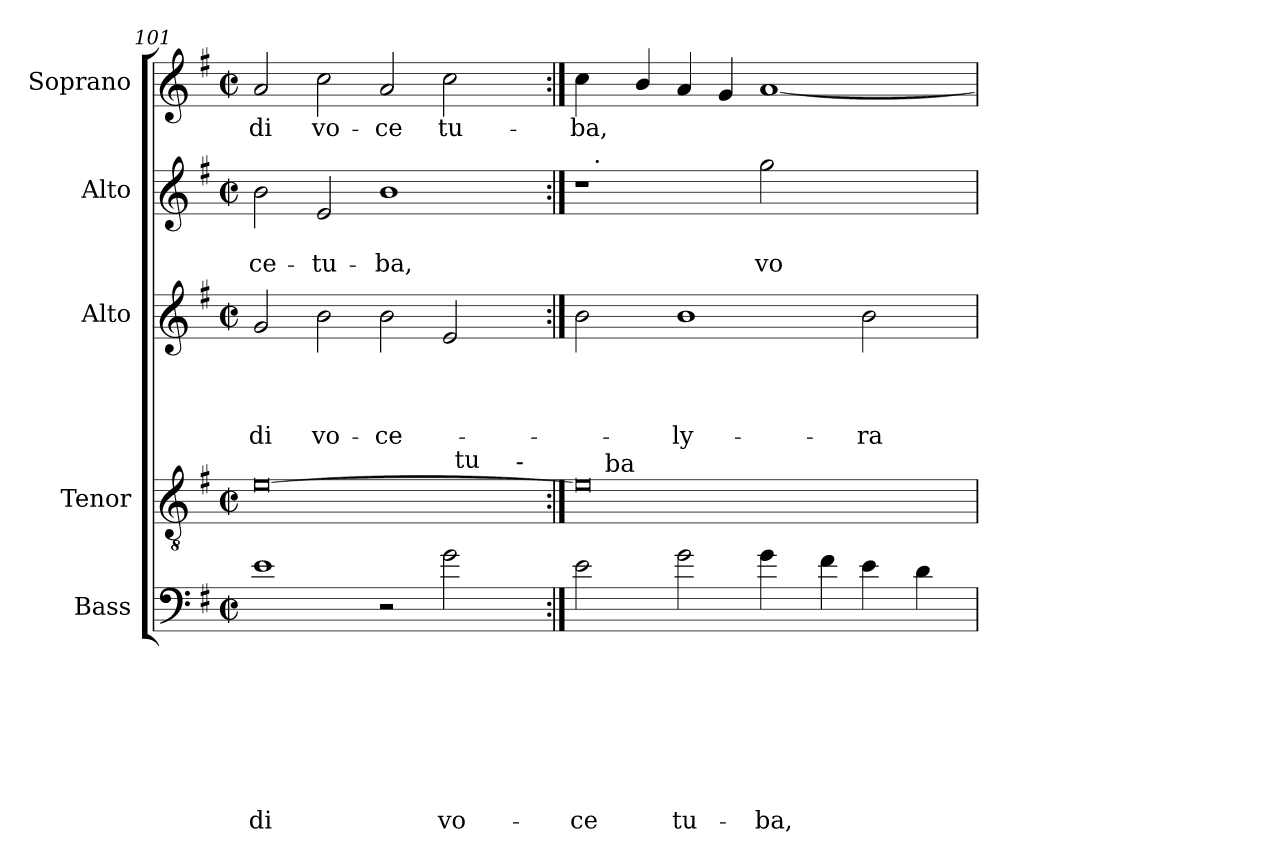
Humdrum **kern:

**kern	**text	**text	**text	**text	**text	**text	**text	**text	**kern	**text	**kern	**text	**text	**text	**text	**kern	**text	**text	**kern	**text
*part5	*part5	*part5	*part5	*part5	*part5	*part5	*part5	*part5	*part4	*part4	*part3	*part3	*part3	*part3	*part3	*part2	*part2	*part2	*part1	*part1
*staff5	*staff5	*staff5	*staff5	*staff5	*staff5	*staff5	*staff5	*staff5	*staff4	*staff4	*staff3	*staff3	*staff3	*staff3	*staff3	*staff2	*staff2	*staff2	*staff1	*staff1
*I"Bass	*	*	*	*	*	*	*	*	*I"Tenor	*	*I"Alto	*	*	*	*	*I"Alto	*	*	*I"Soprano	*
*I'B.	*	*	*	*	*	*	*	*	*I'T.	*	*I'A.	*	*	*	*	*I'A.	*	*	*I'S.	*
!!LO:LB:g=z
*clefF4	*	*	*	*	*	*	*	*	*clefGv2	*	*clefG2	*	*	*	*	*clefG2	*	*	*clefG2	*
*k[f#]	*	*	*	*	*	*	*	*	*k[f#]	*	*k[f#]	*	*	*	*	*k[f#]	*	*	*k[f#]	*
*G:	*	*	*	*	*	*	*	*	*G:	*	*G:	*	*	*	*	*G:	*	*	*G:	*
*M2/2	*	*	*	*	*	*	*	*	*M2/2	*	*M2/2	*	*	*	*	*M2/2	*	*	*M2/2	*
*met(c|)	*	*	*	*	*	*	*	*	*met(c|)	*	*met(c|)	*	*	*	*	*met(c|)	*	*	*met(c|)	*
=101	=101	=101	=101	=101	=101	=101	=101	=101	=101	=101	=101	=101	=101	=101	=101	=101	=101	=101	=101	=101
!	!	!	!	!	!	!	!	!LO:LY:b	!	!	!	!	!	!	!LO:LY:b:rj	!	!	!LO:LY:b	!	!LO:LY:b:rj
*	*	*	*	*	*	*	*	*	*^	*	*	*	*	*	*	*	*	*	*	*
*	*	*	*	*	*	*	*	*	*	*^	*	*	*	*	*	*	*	*	*	*	*
1e	.	.	.	.	.	.	.	-di	[<0e	1ryy	1ryy	.	2g/	.	.	.	-di	2b\	.	-ce-	2a/	-di
!	!	!	!	!	!	!	!	!	!	!	!	!	!	!	!	!	!LO:LY:b:rj	!	!	!LO:LY:b	!	!LO:LY:b:rj
.	.	.	.	.	.	.	.	.	.	.	.	.	2b\	.	.	.	vo-	2e/	.	-tu-	2cc\	vo-
!	!	!	!	!	!	!	!	!	!	!	!	!	!	!	!	!	!LO:LY:b:rj	!	!	!LO:LY:b	!	!LO:LY:b:rj
2r	.	.	.	.	.	.	.	.	.	2ryy	2ryy	.	2b\	.	.	.	-ce-	1b	.	-ba,	2a/	-ce
!	!	!	!	!	!	!	!	!LO:LY:b	!	!	!	!	!	!	!	!	!	!	!	!	!	!LO:LY:b:rj
2g\	.	.	.	.	.	.	.	vo-	.	32ryy	4ryy	.	2e/	.	.	.	.	.	.	.	2cc\	tu-
!	!	!	!	!	!	!	!	!	!	!LO:TX:a:t=tu	!	!	!	!	!	!	!	!	!	!	!	!
.	.	.	.	.	.	.	.	.	.	4...ryy	.	.	.	.	.	.	.	.	.	.	.	.
.	.	.	.	.	.	.	.	.	.	.	16.ryy	.	.	.	.	.	.	.	.	.	.	.
!	!	!	!	!	!	!	!	!	!	!	!LO:TX:a:t=-	!	!	!	!	!	!	!	!	!	!	!
.	.	.	.	.	.	.	.	.	.	.	8ryy	.	.	.	.	.	.	.	.	.	.	.
.	.	.	.	.	.	.	.	.	.	.	32ryy	.	.	.	.	.	.	.	.	.	.	.
=102:|!	=102:|!	=102:|!	=102:|!	=102:|!	=102:|!	=102:|!	=102:|!	=102:|!	=102:|!	=102:|!	=102:|!	=102:|!	=102:|!	=102:|!	=102:|!	=102:|!	=102:|!	=102:|!	=102:|!	=102:|!	=102:|!	=102:|!
!	!	!	!	!	!	!	!	!LO:LY:b	!	!	!	!	!	!	!	!	!	!	!	!	!	!LO:LY:b:rj
*	*	*	*	*	*	*	*	*	*	*v	*v	*	*	*	*	*	*	*^	*	*	*	*
2e\	.	.	.	.	.	.	.	-ce	0e]	16.ryy	.	2b\	.	.	.	.	1r	16ryy	.	.	4cc\	-ba,
!	!	!	!	!	!	!	!	!	!	!	!	!	!	!	!	!	!	!LO:TX:a:t=.	!	!	!	!
.	.	.	.	.	.	.	.	.	.	.	.	.	.	.	.	.	.	1ryy	.	.	.	.
!	!	!	!	!	!	!	!	!	!	!LO:TX:a:t=ba	!	!	!	!	!	!	!	!	!	!	!	!
.	.	.	.	.	.	.	.	.	.	1ryy	.	.	.	.	.	.	.	.	.	.	.	.
.	.	.	.	.	.	.	.	.	.	.	.	.	.	.	.	.	.	.	.	.	4b/	.
!	!	!	!	!	!	!	!	!LO:LY:b	!	!	!	!	!	!	!	!LO:LY:b:rj	!	!	!	!	!	!
2g\	.	.	.	.	.	.	.	tu-	.	.	.	1b	.	.	.	-ly-	.	.	.	.	4a/	.
.	.	.	.	.	.	.	.	.	.	.	.	.	.	.	.	.	.	.	.	.	4g/	.
!	!	!	!	!	!	!	!	!LO:LY:b	!	!	!	!	!	!	!	!	!	!	!	!LO:LY:b	!	!
4g\	.	.	.	.	.	.	.	-ba,	.	.	.	.	.	.	.	.	2gg\	.	.	vo-	[<1a	.
.	.	.	.	.	.	.	.	.	.	.	.	.	.	.	.	.	.	2...ryy	.	.	.	.
.	.	.	.	.	.	.	.	.	.	2ryy	.	.	.	.	.	.	.	.	.	.	.	.
4f#\	.	.	.	.	.	.	.	.	.	.	.	.	.	.	.	.	.	.	.	.	.	.
!	!	!	!	!	!	!	!	!	!	!	!	!	!	!	!	!LO:LY:b:rj	!	!	!	!	!	!
4e\	.	.	.	.	.	.	.	.	.	.	.	2b\	.	.	.	-ra	2ryy	.	.	.	.	.
.	.	.	.	.	.	.	.	.	.	4ryy	.	.	.	.	.	.	.	.	.	.	.	.
4d\	.	.	.	.	.	.	.	.	.	.	.	.	.	.	.	.	.	.	.	.	.	.
.	.	.	.	.	.	.	.	.	.	8ryy	.	.	.	.	.	.	.	.	.	.	.	.
.	.	.	.	.	.	.	.	.	.	32ryy	.	.	.	.	.	.	.	.	.	.	.	.
*	*	*	*	*	*	*	*	*	*v	*v	*	*	*	*	*	*	*v	*v	*	*	*	*
=	=	=	=	=	=	=	=	=	=	=	=	=	=	=	=	=	=	=	=	=
*-	*-	*-	*-	*-	*-	*-	*-	*-	*-	*-	*-	*-	*-	*-	*-	*-	*-	*-	*-	*-
